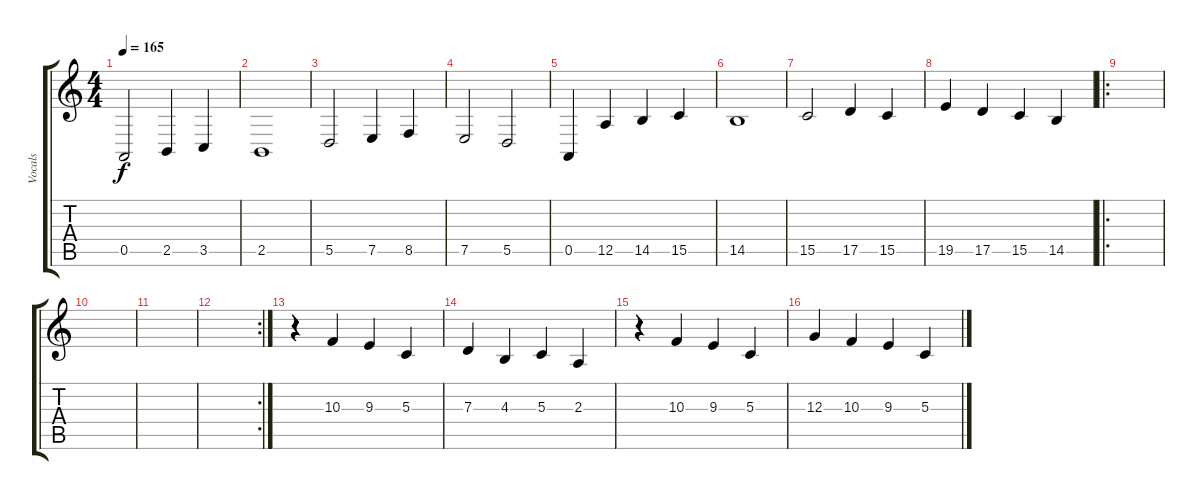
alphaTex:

\track ("Vocals" "Vocals") {instrument altosax}
\staff {score tabs}
\tuning (E4 B3 G3 D3 A2 E2) {hide}
\ts (4 4)
\tempo 165
\clef g2
\ks c
0.5.2{dy f} 2.5.4 3.5.4 |
2.5.1 |
5.5.2 7.5.4 8.5.4 |
7.5.2 5.5.2 |
0.5.4 12.5.4 14.5.4 15.5.4 |
14.5.1 |
15.5.2 17.5.4 15.5.4 |
19.5.4 17.5.4 15.5.4 14.5.4 |
\ro
|
|
|
\rc 2
|
r.4 10.3.4 9.3.4 5.3.4 |
7.3.4 4.3.4 5.3.4 2.3.4 |
r.4 10.3.4 9.3.4 5.3.4 |
12.3.4 10.3.4 9.3.4 5.3.4
